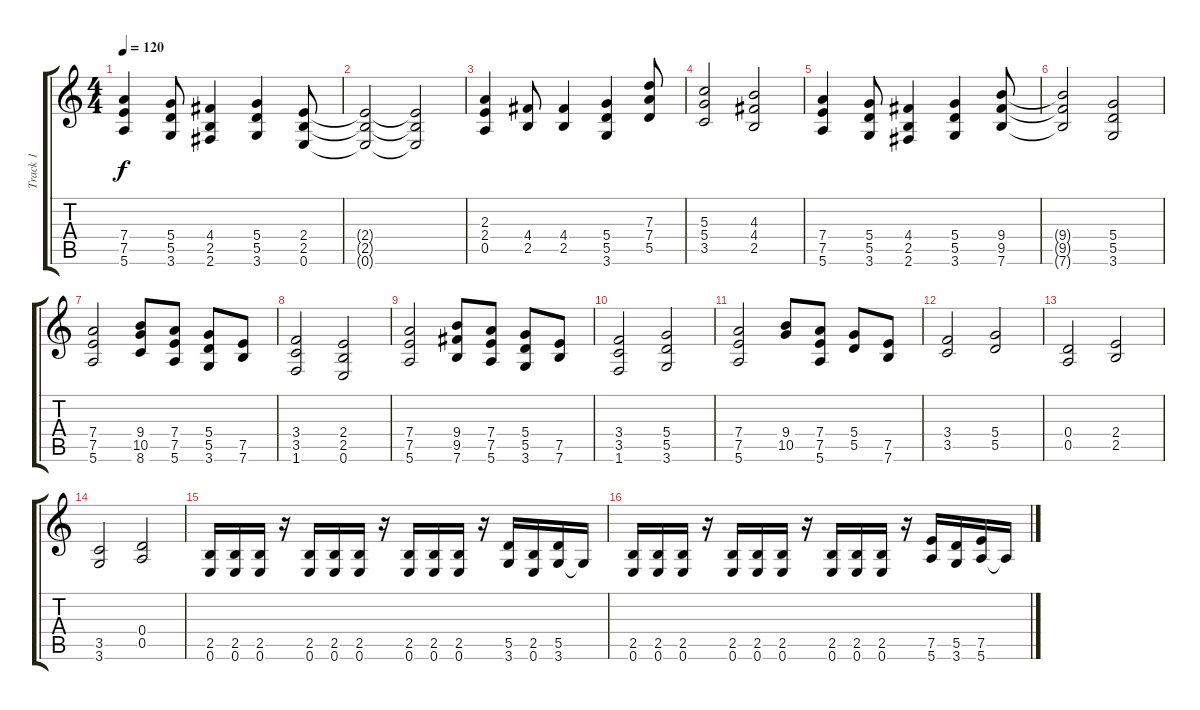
\track ("Track 1" "Track 1") {instrument distortionguitar}
\staff {score tabs}
\tuning (E4 B3 G3 D3 A2 E2) {hide}
\ts (4 4)
\tempo 120
\clef g2
\ks c
(7.4 7.5 5.6).4{dy f} (5.4 5.5 3.6).8 (4.4 2.5 2.6).4 (5.4 5.5 3.6).4 (2.4 2.5 0.6).8 |
(2.4{t} 2.5{t} 0.6{t}).2 (2.4{t} 2.5{t} 0.6{t}).2 |
(2.3 2.4 0.5).4 (4.4 2.5).8 (4.4 2.5).4 (5.4 5.5 3.6).4 (7.3 7.4 5.5).8 |
(5.3 5.4 3.5).2 (4.3 4.4 2.5).2 |
(7.4 7.5 5.6).4 (5.4 5.5 3.6).8 (4.4 2.5 2.6).4 (5.4 5.5 3.6).4 (9.4 9.5 7.6).8 |
(9.4{t} 9.5{t} 7.6{t}).2 (5.4 5.5 3.6).2 |
(7.4 7.5 5.6).2 (9.4 10.5 8.6).8 (7.4 7.5 5.6).8 (5.4 5.5 3.6).8 (7.5 7.6).8 |
(3.4 3.5 1.6).2 (2.4 2.5 0.6).2 |
(7.4 7.5 5.6).2 (9.4 9.5 7.6).8 (7.4 7.5 5.6).8 (5.4 5.5 3.6).8 (7.5 7.6).8 |
(3.4 3.5 1.6).2 (5.4 5.5 3.6).2 |
(7.4 7.5 5.6).2 (9.4 10.5).8 (7.4 7.5 5.6).8 (5.4 5.5).8 (7.5 7.6).8 |
(3.4 3.5).2 (5.4 5.5).2 |
(0.4 0.5).2 (2.4 2.5).2 |
(3.5 3.6).2 (0.4 0.5).2 |
(2.5 0.6).16{instrument distortionguitar} (2.5 0.6).16 (2.5 0.6).16 r.16 (2.5 0.6).16 (2.5 0.6).16 (2.5 0.6).16 r.16 (2.5 0.6).16 (2.5 0.6).16 (2.5 0.6).16 r.16 (5.5 3.6).16 (2.5 0.6).16 (5.5 3.6).16 3.6{t}.16 |
(2.5 0.6).16 (2.5 0.6).16 (2.5 0.6).16 r.16 (2.5 0.6).16 (2.5 0.6).16 (2.5 0.6).16 r.16 (2.5 0.6).16 (2.5 0.6).16 (2.5 0.6).16 r.16 (7.5 5.6).16 (5.5 3.6).16 (7.5 5.6).16 5.6{t}.16
